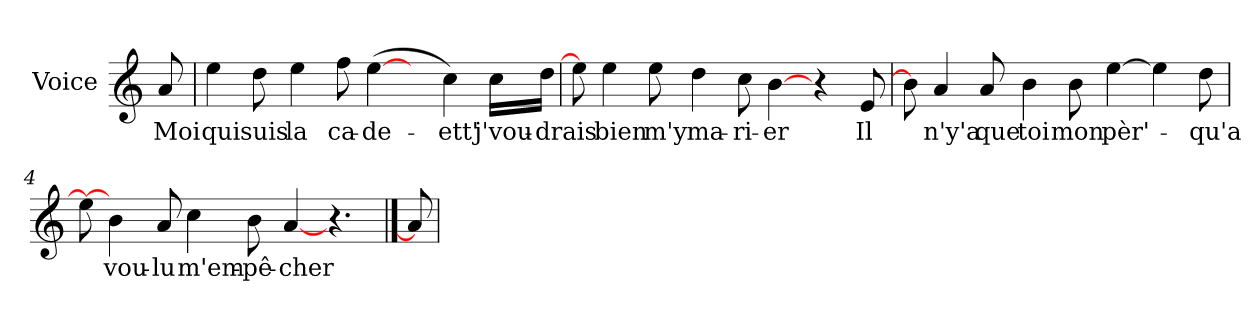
**kern	**text
*part1	*part1
*staff1	*staff1
*I"Voice	*
*I'V	*
*clefG2	*
*k[]	*
*C:	*
=	=
8a/	Moi
=1	=1
4ee\	qui
8dd\	suis
4ee\	la
8ff\	ca-
(>[4ee\	-de-
8ryy	.
4cc\)	-ett'
*MM150	*
16cc\LL	j'vou-
16dd\JJ	-drais
=2	=2
8ee\]	.
4ee\	bien
8ee\	m'y
4dd\	ma-
8cc\	-ri-
[4b\	-er
4r	.
8e/	Il
!!LO:LB:g=z
=3	=3
8b\]	.
4a/	n'y'a
8a/	que
4b\	toi
8b\	mon
[4ee\	pèr'-
4ee\]	.
8dd\	-qu'a
=4	=4
*MM120	*
8ee\_	.
4b\	vou-
8a/	-lu
4cc\	m'em-
8b\	-pê-
[4a/	-cher
4.r	.
==5	==5
8a/]	.
=	=
*-	*-
